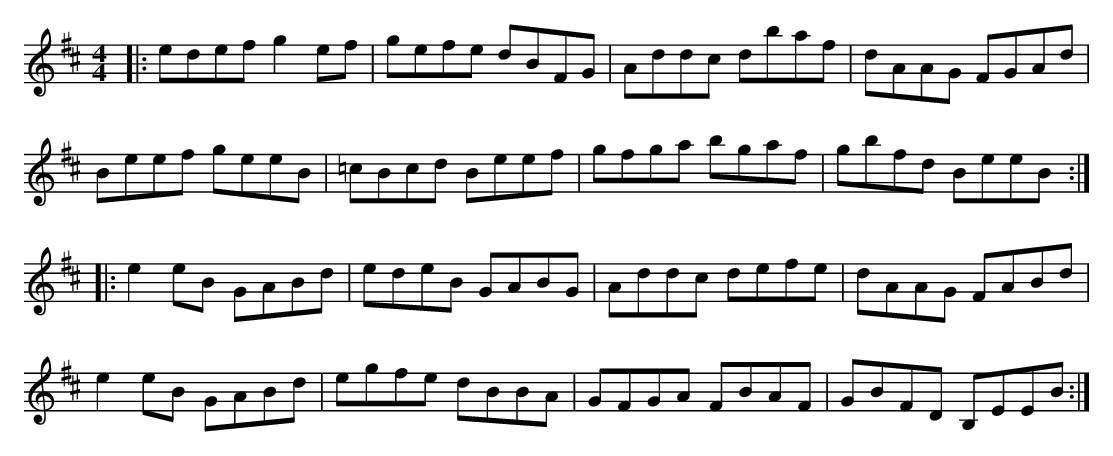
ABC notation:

X:1
M:4/4
K:Edor
|:edef g2ef|gefe dBFG|Addc dbaf|dAAG FGAd|
Beef geeB|=cBcd Beef|gfga bgaf| gbfd BeeB:|
|:e2eB GABd|edeB GABG|Addc defe|dAAG FABd|
e2eB GABd|egfe dBBA|GFGA FBAF| GBFD B,EEB:|
